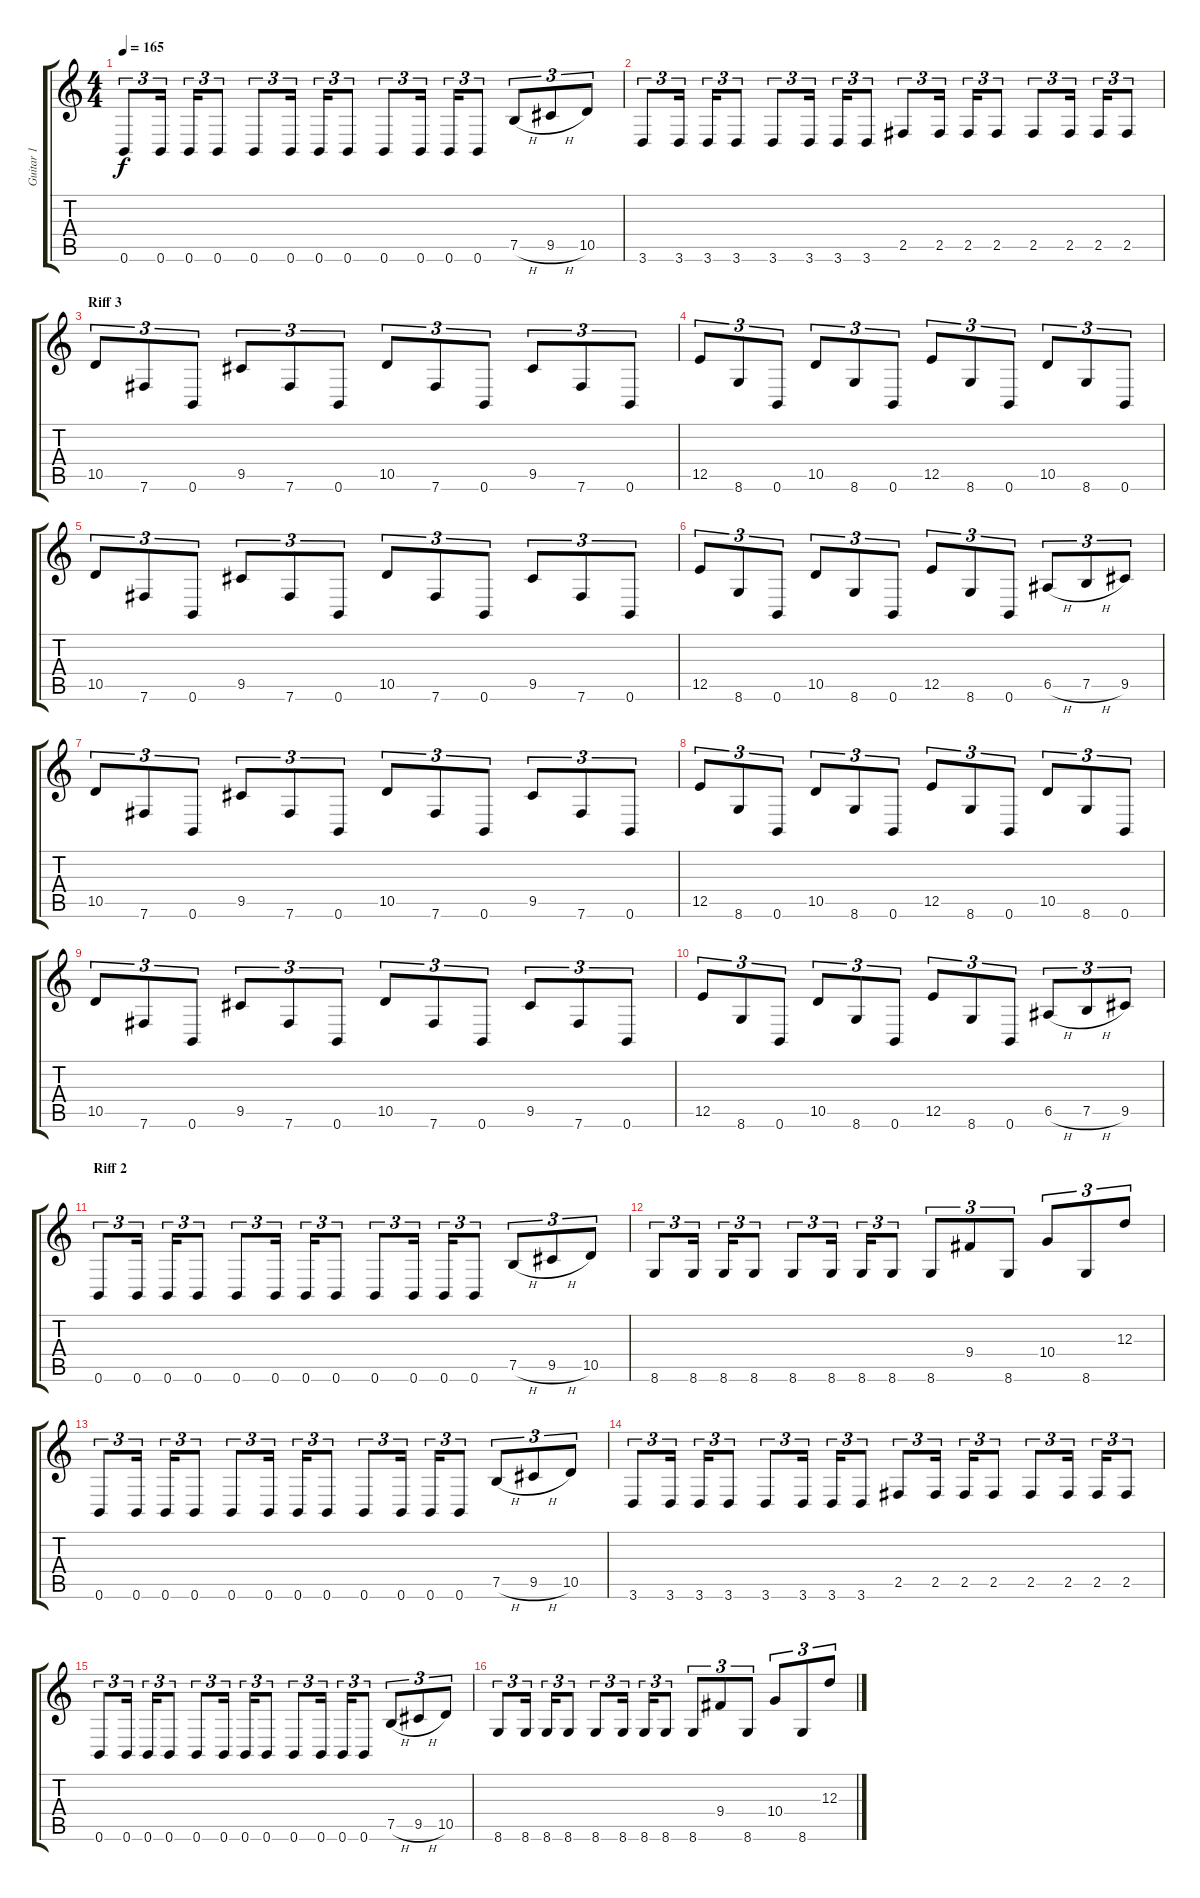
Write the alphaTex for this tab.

\track ("Guitar 1" "Guitar 1") {instrument distortionguitar}
\staff {score tabs}
\tuning (B3 Gb3 D3 A2 E2 B1) {hide}
\ts (4 4)
\tempo 165
\clef g2
\ks c
0.6.8{tu (3 2) dy f} 0.6.16{tu (3 2)} 0.6.16{tu (3 2)} 0.6.8{tu (3 2)} 0.6.8{tu (3 2)} 0.6.16{tu (3 2)} 0.6.16{tu (3 2)} 0.6.8{tu (3 2)} 0.6.8{tu (3 2)} 0.6.16{tu (3 2)} 0.6.16{tu (3 2)} 0.6.8{tu (3 2)} 7.5{h}.8{tu (3 2)} 9.5{h}.8{tu (3 2)} 10.5.8{tu (3 2)} |
3.6.8{tu (3 2)} 3.6.16{tu (3 2)} 3.6.16{tu (3 2)} 3.6.8{tu (3 2)} 3.6.8{tu (3 2)} 3.6.16{tu (3 2)} 3.6.16{tu (3 2)} 3.6.8{tu (3 2)} 2.5.8{tu (3 2)} 2.5.16{tu (3 2)} 2.5.16{tu (3 2)} 2.5.8{tu (3 2)} 2.5.8{tu (3 2)} 2.5.16{tu (3 2)} 2.5.16{tu (3 2)} 2.5.8{tu (3 2)} |
\section ("" "Riff 3")
10.5.8{tu (3 2)} 7.6.8{tu (3 2)} 0.6.8{tu (3 2)} 9.5.8{tu (3 2)} 7.6.8{tu (3 2)} 0.6.8{tu (3 2)} 10.5.8{tu (3 2)} 7.6.8{tu (3 2)} 0.6.8{tu (3 2)} 9.5.8{tu (3 2)} 7.6.8{tu (3 2)} 0.6.8{tu (3 2)} |
12.5.8{tu (3 2)} 8.6.8{tu (3 2)} 0.6.8{tu (3 2)} 10.5.8{tu (3 2)} 8.6.8{tu (3 2)} 0.6.8{tu (3 2)} 12.5.8{tu (3 2)} 8.6.8{tu (3 2)} 0.6.8{tu (3 2)} 10.5.8{tu (3 2)} 8.6.8{tu (3 2)} 0.6.8{tu (3 2)} |
10.5.8{tu (3 2)} 7.6.8{tu (3 2)} 0.6.8{tu (3 2)} 9.5.8{tu (3 2)} 7.6.8{tu (3 2)} 0.6.8{tu (3 2)} 10.5.8{tu (3 2)} 7.6.8{tu (3 2)} 0.6.8{tu (3 2)} 9.5.8{tu (3 2)} 7.6.8{tu (3 2)} 0.6.8{tu (3 2)} |
12.5.8{tu (3 2)} 8.6.8{tu (3 2)} 0.6.8{tu (3 2)} 10.5.8{tu (3 2)} 8.6.8{tu (3 2)} 0.6.8{tu (3 2)} 12.5.8{tu (3 2)} 8.6.8{tu (3 2)} 0.6.8{tu (3 2)} 6.5{h}.8{tu (3 2)} 7.5{h}.8{tu (3 2)} 9.5.8{tu (3 2)} |
10.5.8{tu (3 2)} 7.6.8{tu (3 2)} 0.6.8{tu (3 2)} 9.5.8{tu (3 2)} 7.6.8{tu (3 2)} 0.6.8{tu (3 2)} 10.5.8{tu (3 2)} 7.6.8{tu (3 2)} 0.6.8{tu (3 2)} 9.5.8{tu (3 2)} 7.6.8{tu (3 2)} 0.6.8{tu (3 2)} |
12.5.8{tu (3 2)} 8.6.8{tu (3 2)} 0.6.8{tu (3 2)} 10.5.8{tu (3 2)} 8.6.8{tu (3 2)} 0.6.8{tu (3 2)} 12.5.8{tu (3 2)} 8.6.8{tu (3 2)} 0.6.8{tu (3 2)} 10.5.8{tu (3 2)} 8.6.8{tu (3 2)} 0.6.8{tu (3 2)} |
10.5.8{tu (3 2)} 7.6.8{tu (3 2)} 0.6.8{tu (3 2)} 9.5.8{tu (3 2)} 7.6.8{tu (3 2)} 0.6.8{tu (3 2)} 10.5.8{tu (3 2)} 7.6.8{tu (3 2)} 0.6.8{tu (3 2)} 9.5.8{tu (3 2)} 7.6.8{tu (3 2)} 0.6.8{tu (3 2)} |
12.5.8{tu (3 2)} 8.6.8{tu (3 2)} 0.6.8{tu (3 2)} 10.5.8{tu (3 2)} 8.6.8{tu (3 2)} 0.6.8{tu (3 2)} 12.5.8{tu (3 2)} 8.6.8{tu (3 2)} 0.6.8{tu (3 2)} 6.5{h}.8{tu (3 2)} 7.5{h}.8{tu (3 2)} 9.5.8{tu (3 2)} |
\section ("" "Riff 2")
0.6.8{tu (3 2)} 0.6.16{tu (3 2)} 0.6.16{tu (3 2)} 0.6.8{tu (3 2)} 0.6.8{tu (3 2)} 0.6.16{tu (3 2)} 0.6.16{tu (3 2)} 0.6.8{tu (3 2)} 0.6.8{tu (3 2)} 0.6.16{tu (3 2)} 0.6.16{tu (3 2)} 0.6.8{tu (3 2)} 7.5{h}.8{tu (3 2)} 9.5{h}.8{tu (3 2)} 10.5.8{tu (3 2)} |
8.6.8{tu (3 2)} 8.6.16{tu (3 2)} 8.6.16{tu (3 2)} 8.6.8{tu (3 2)} 8.6.8{tu (3 2)} 8.6.16{tu (3 2)} 8.6.16{tu (3 2)} 8.6.8{tu (3 2)} 8.6.8{tu (3 2)} 9.4.8{tu (3 2)} 8.6.8{tu (3 2)} 10.4.8{tu (3 2)} 8.6.8{tu (3 2)} 12.3.8{tu (3 2)} |
0.6.8{tu (3 2)} 0.6.16{tu (3 2)} 0.6.16{tu (3 2)} 0.6.8{tu (3 2)} 0.6.8{tu (3 2)} 0.6.16{tu (3 2)} 0.6.16{tu (3 2)} 0.6.8{tu (3 2)} 0.6.8{tu (3 2)} 0.6.16{tu (3 2)} 0.6.16{tu (3 2)} 0.6.8{tu (3 2)} 7.5{h}.8{tu (3 2)} 9.5{h}.8{tu (3 2)} 10.5.8{tu (3 2)} |
3.6.8{tu (3 2)} 3.6.16{tu (3 2)} 3.6.16{tu (3 2)} 3.6.8{tu (3 2)} 3.6.8{tu (3 2)} 3.6.16{tu (3 2)} 3.6.16{tu (3 2)} 3.6.8{tu (3 2)} 2.5.8{tu (3 2)} 2.5.16{tu (3 2)} 2.5.16{tu (3 2)} 2.5.8{tu (3 2)} 2.5.8{tu (3 2)} 2.5.16{tu (3 2)} 2.5.16{tu (3 2)} 2.5.8{tu (3 2)} |
0.6.8{tu (3 2)} 0.6.16{tu (3 2)} 0.6.16{tu (3 2)} 0.6.8{tu (3 2)} 0.6.8{tu (3 2)} 0.6.16{tu (3 2)} 0.6.16{tu (3 2)} 0.6.8{tu (3 2)} 0.6.8{tu (3 2)} 0.6.16{tu (3 2)} 0.6.16{tu (3 2)} 0.6.8{tu (3 2)} 7.5{h}.8{tu (3 2)} 9.5{h}.8{tu (3 2)} 10.5.8{tu (3 2)} |
8.6.8{tu (3 2)} 8.6.16{tu (3 2)} 8.6.16{tu (3 2)} 8.6.8{tu (3 2)} 8.6.8{tu (3 2)} 8.6.16{tu (3 2)} 8.6.16{tu (3 2)} 8.6.8{tu (3 2)} 8.6.8{tu (3 2)} 9.4.8{tu (3 2)} 8.6.8{tu (3 2)} 10.4.8{tu (3 2)} 8.6.8{tu (3 2)} 12.3.8{tu (3 2)}
